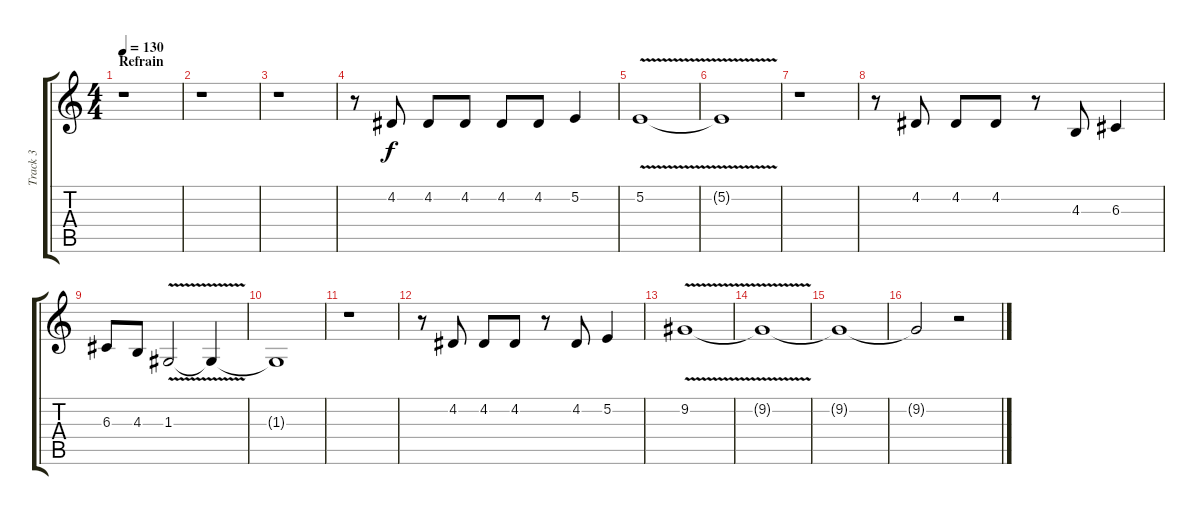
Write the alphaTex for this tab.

\track ("Track 3" "Track 3") {instrument trumpet}
\staff {score tabs}
\tuning (E4 B3 G3 D3 A2 E2) {hide}
\ts (4 4)
\section ("" "Refrain")
\tempo 130
\clef g2
\ks c
r.1{dy f} |
r.1 |
r.1 |
r.8 4.2.8 4.2.8 4.2.8 4.2.8 4.2.8 5.2.4 |
5.2{v}.1 |
5.2{t}.1 |
r.1 |
r.8 4.2.8 4.2.8 4.2.8 r.8 4.3.8 6.3.4 |
6.3.8 4.3.8 1.3{v}.2 1.3{t}.4 |
1.3{t}.1 |
r.1 |
r.8 4.2.8 4.2.8 4.2.8 r.8 4.2.8 5.2.4 |
9.2{v}.1 |
9.2{t}.1 |
9.2{t}.1 |
9.2{t}.2 r.2
